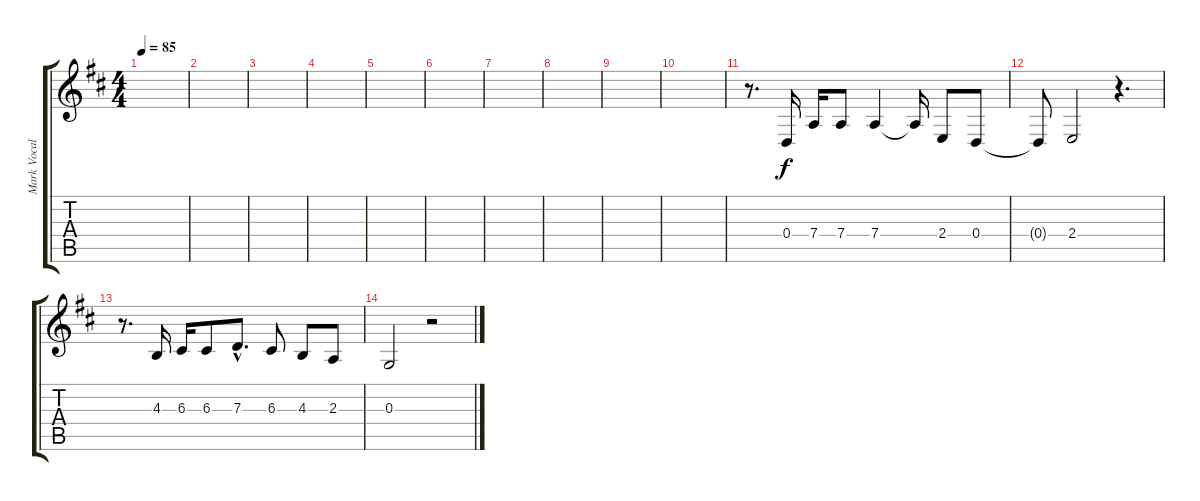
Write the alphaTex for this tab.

\track ("Mark Vocals" "Mark Vocal") {instrument tenorsax}
\staff {score tabs}
\tuning (E4 B3 G3 D3 A2 E2) {hide}
\ts (4 4)
\tempo 85
\clef g2
\ks bminor
|
|
|
|
|
|
|
|
|
|
r.8{d} 0.4.16 7.4.16 7.4.8 7.4.4 7.4{t}.16 2.4.8 0.4.8 |
0.4{t}.8 2.4.2 r.4{d} |
r.8{d} 4.3.16 6.3.16 6.3.8 7.3{hac}.8{d} 6.3.8 4.3.8 2.3.8 |
0.3.2 r.2
